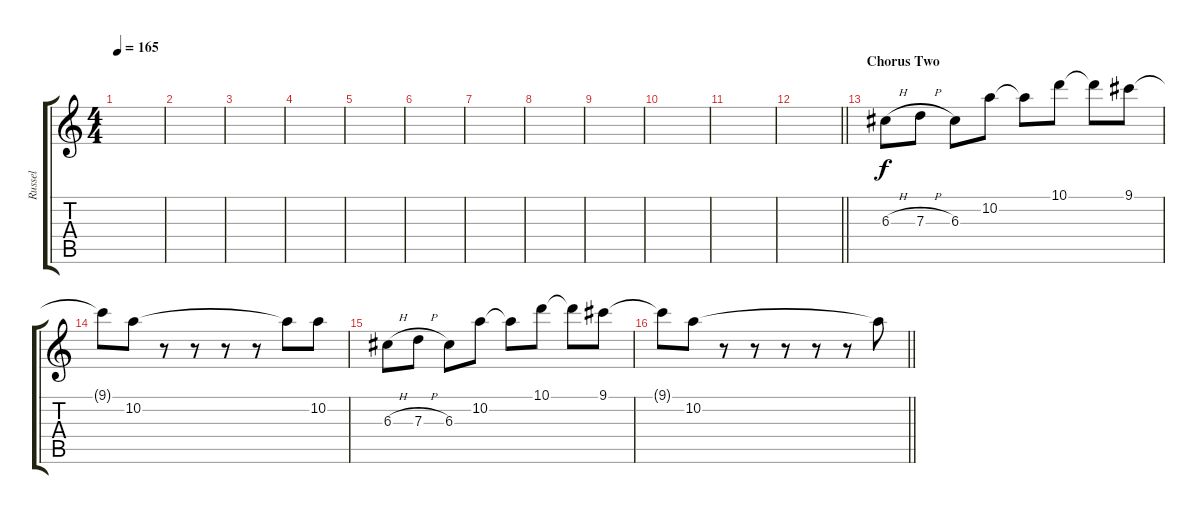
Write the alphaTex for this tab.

\track ("Russel" "Russel") {instrument overdrivenguitar}
\staff {score tabs}
\tuning (E4 B3 G3 D3 A2 E2) {hide}
\ts (4 4)
\tempo 165
\clef g2
\ks c
|
|
|
|
|
|
|
|
|
|
|
\barLineRight lightlight
|
\section ("" "Chorus Two")
6.3{h}.8 7.3{h}.8 6.3.8 10.2.8 10.2{t}.8 10.1.8 10.1{t}.8 9.1.8 |
9.1{t}.8 10.2.8 r.8 r.8 r.8 r.8 10.2{t}.8 10.2.8 |
6.3{h}.8 7.3{h}.8 6.3.8 10.2.8 10.2{t}.8 10.1.8 10.1{t}.8 9.1.8 |
\barLineRight lightlight
9.1{t}.8 10.2.8 r.8 r.8 r.8 r.8 r.8 10.2{t}.8
